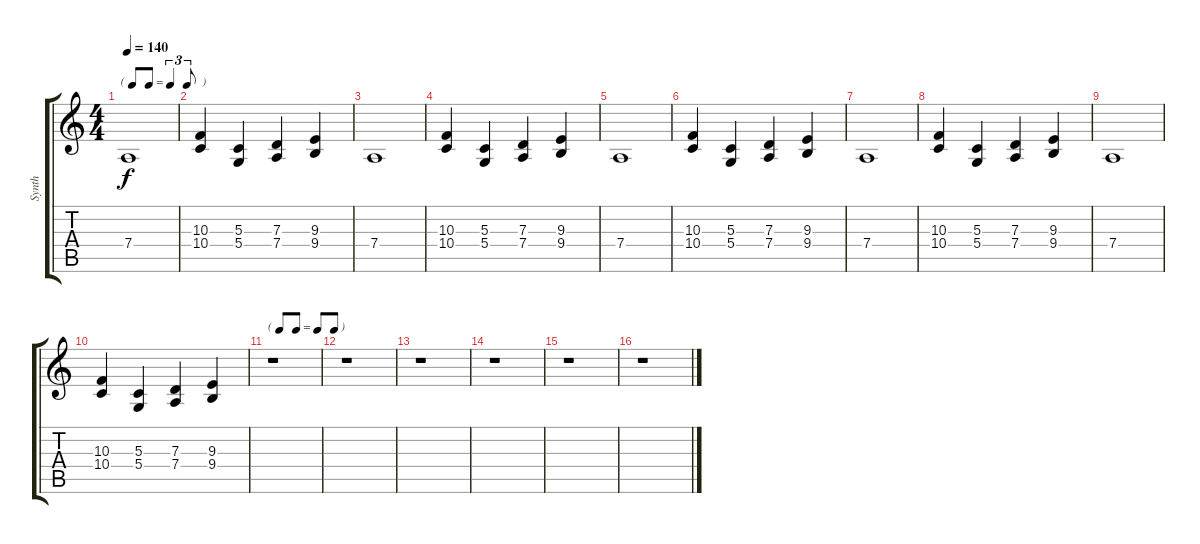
\track ("Synth" "Synth") {instrument choiraahs}
\staff {score tabs}
\tuning (E4 B3 G3 D3 A2 D2) {hide}
\ts (4 4)
\tf triplet8th
\tempo 140
\clef g2
\ks c
7.4.1{dy f} |
(10.3 10.4).4 (5.3 5.4).4 (7.3 7.4).4 (9.3 9.4).4 |
7.4.1 |
(10.3 10.4).4 (5.3 5.4).4 (7.3 7.4).4 (9.3 9.4).4 |
7.4.1 |
(10.3 10.4).4 (5.3 5.4).4 (7.3 7.4).4 (9.3 9.4).4 |
7.4.1 |
(10.3 10.4).4 (5.3 5.4).4 (7.3 7.4).4 (9.3 9.4).4 |
7.4.1 |
(10.3 10.4).4 (5.3 5.4).4 (7.3 7.4).4 (9.3 9.4).4 |
\tf none
r.1 |
r.1 |
r.1 |
r.1 |
r.1 |
r.1
